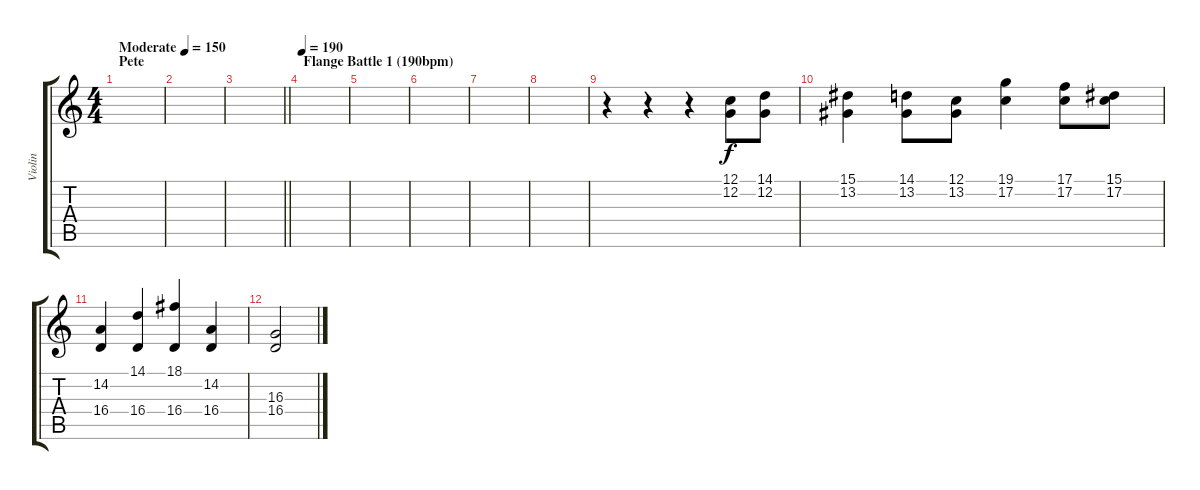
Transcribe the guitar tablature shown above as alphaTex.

\track ("Violin" "Violin") {instrument fiddle}
\staff {score tabs}
\tuning (C4 G3 Eb3 Bb2 F2 C2) {hide}
\ts (4 4)
\section ("" "Pete")
\tempo (150 "Moderate")
\clef g2
\ks c
|
|
\barLineRight lightlight
|
\section ("" "Flange Battle 1 (190bpm)")
\tempo 190
|
|
|
|
|
r.4 r.4 r.4 (12.1 12.2).8 (14.1 12.2).8 |
(15.1 13.2).4 (14.1 13.2).8 (12.1 13.2).8 (19.1 17.2).4 (17.1 17.2).8 (15.1 17.2).8 |
(14.2 16.4).4 (14.1 16.4).4 (18.1 16.4).4 (14.2 16.4).4 |
(16.3 16.4).2
